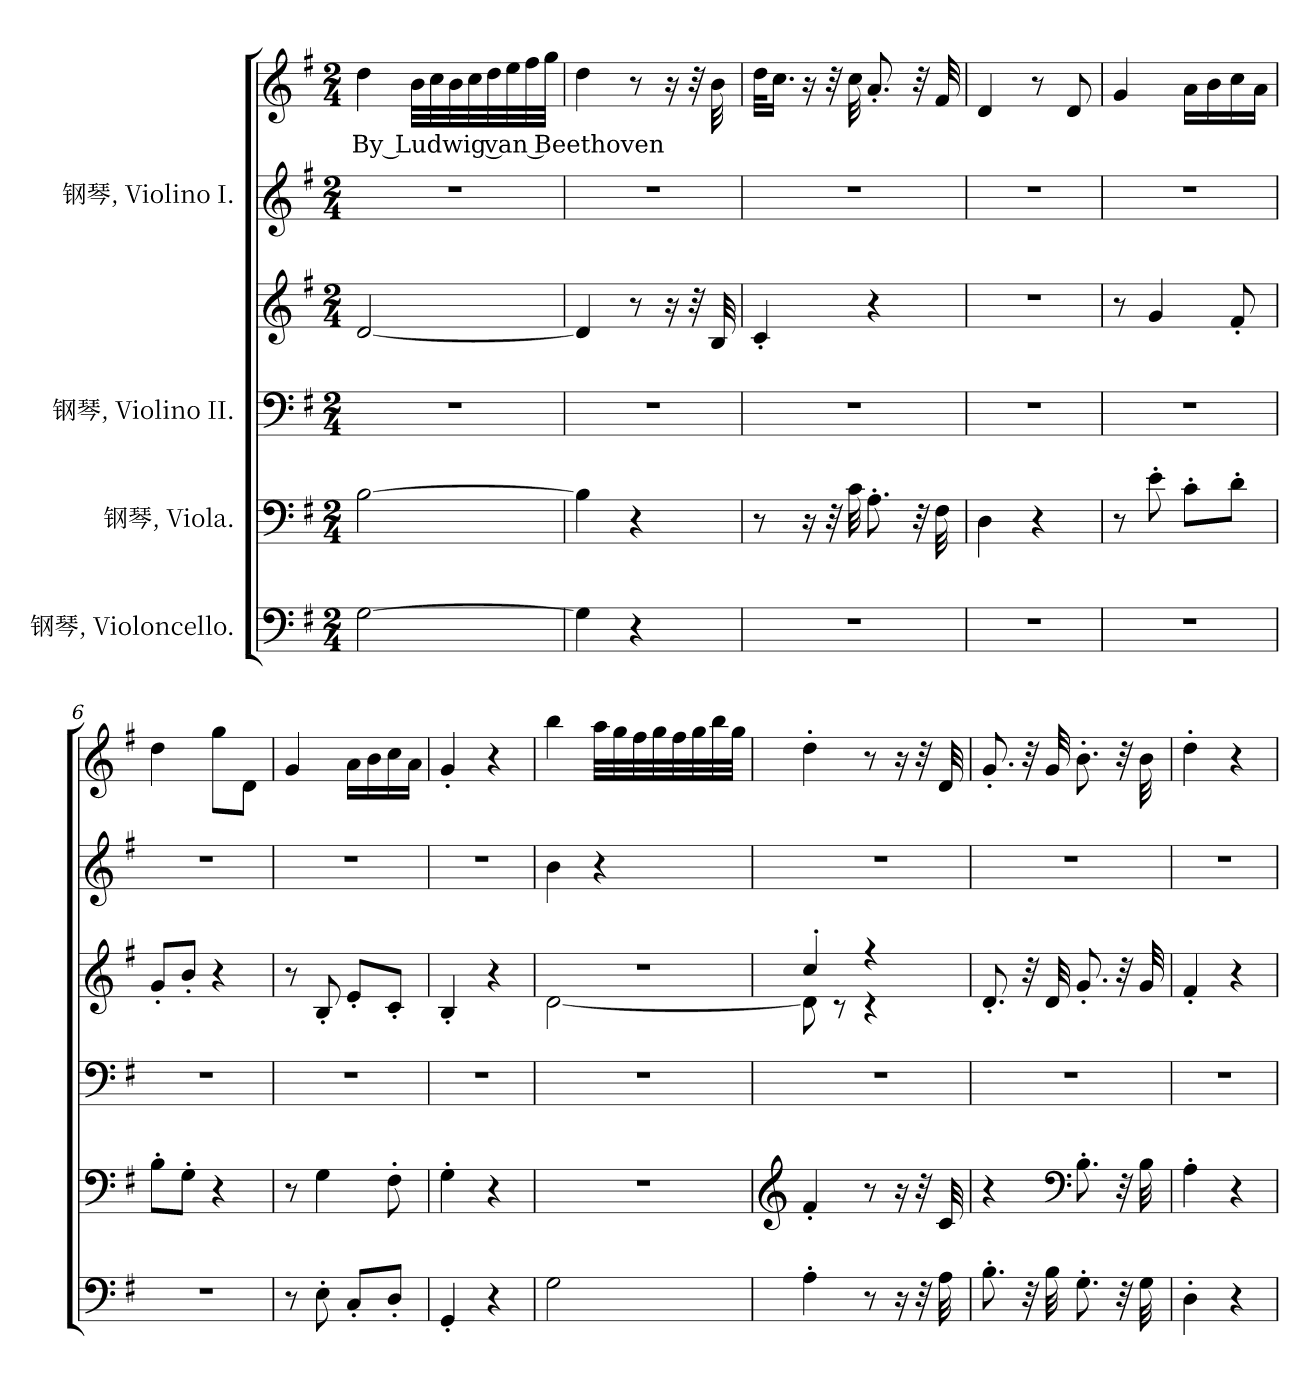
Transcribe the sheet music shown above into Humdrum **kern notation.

**kern	**kern	**kern	**kern	**kern	**kern	**text
*part4	*part3	*part2	*part2	*part1	*part1	*part1
*staff6	*staff5	*staff4	*staff3	*staff2	*staff1	*staff1
*I"钢琴, Violoncello.	*I"钢琴, Viola.	*I"钢琴, Violino II.	*	*I"钢琴, Violino I.	*	*
*clefF4	*clefF4	*clefF4	*clefG2	*clefG2	*clefG2	*
*k[f#]	*k[f#]	*k[f#]	*k[f#]	*k[f#]	*k[f#]	*
*M2/4	*M2/4	*M2/4	*M2/4	*M2/4	*M2/4	*
*MM102	*MM102	*MM102	*MM102	*MM102	*MM102	*
=1	=1	=1	=1	=1	=1	=1
[2G\	[2B\	2r	[2d/	2r	4dd\	By Ludwig van Beethoven
.	.	.	.	.	32b\LLL	.
.	.	.	.	.	32cc\	.
.	.	.	.	.	32b\	.
.	.	.	.	.	32cc\	.
.	.	.	.	.	32dd\	.
.	.	.	.	.	32ee\	.
.	.	.	.	.	32ff#\	.
.	.	.	.	.	32gg\JJJ	.
=2	=2	=2	=2	=2	=2	=2
4G\]	4B\]	2r	4d/]	2r	4dd\	.
4r	4r	.	8r	.	8r	.
.	.	.	16r	.	16r	.
.	.	.	32r	.	32r	.
.	.	.	32B/	.	32b\	.
!!LO:LB:g=z
=3	=3	=3	=3	=3	=3	=3
2r	8r	2r	4c'/	2r	32dd\KLL	.
.	.	.	.	.	16.cc\JJ	.
.	16r	.	.	.	16r	.
.	32r	.	.	.	32r	.
.	32c\	.	.	.	32cc\	.
.	8.A'\	.	4r	.	8.a'/	.
.	32r	.	.	.	32r	.
.	32F#\	.	.	.	32f#/	.
=4	=4	=4	=4	=4	=4	=4
2r	4D\	2r	2r	2r	4d/	.
.	4r	.	.	.	8r	.
.	.	.	.	.	8d/	.
=5	=5	=5	=5	=5	=5	=5
2r	8r	2r	8r	2r	4g/	.
.	8e'\	.	4g/	.	.	.
.	8c'\L	.	.	.	16a\LL	.
.	.	.	.	.	16b\	.
.	8d'\J	.	8f#'/	.	16cc\	.
.	.	.	.	.	16a\JJ	.
=6	=6	=6	=6	=6	=6	=6
2r	8B'\L	2r	8g'/L	2r	4dd\	.
.	8G'\J	.	8b'/J	.	.	.
.	4r	.	4r	.	8gg\L	.
.	.	.	.	.	8d\J	.
=7	=7	=7	=7	=7	=7	=7
8r	8r	2r	8r	2r	4g/	.
8E'\	4G\	.	8B'/	.	.	.
8C'/L	.	.	8e'/L	.	16a\LL	.
.	.	.	.	.	16b\	.
8D'/J	8F#'\	.	8c'/J	.	16cc\	.
.	.	.	.	.	16a\JJ	.
=8	=8	=8	=8	=8	=8	=8
4GG'/	4G'\	2r	4B'/	2r	4g'/	.
4r	4r	.	4r	.	4r	.
!!LO:PB:g=z
=9	=9	=9	=9	=9	=9	=9
*	*	*	*^	*	*	*
2G\	2r	2r	2r	[2d\	4b\	4bb\	.
.	.	.	.	.	4r	32aa\LLL	.
.	.	.	.	.	.	32gg\	.
.	.	.	.	.	.	32ff#\	.
.	.	.	.	.	.	32gg\	.
.	.	.	.	.	.	32ff#\	.
.	.	.	.	.	.	32gg\	.
.	.	.	.	.	.	32bb\	.
.	.	.	.	.	.	32gg\JJJ	.
=10	=10	=10	=10	=10	=10	=10	=10
*	*clefG2	*	*	*	*	*	*
4A'\	4f#'/	2r	4cc'/	8d\]	2r	4dd'\	.
.	.	.	.	8r	.	.	.
8r	8r	.	4r	4r	.	8r	.
16r	16r	.	.	.	.	16r	.
32r	32r	.	.	.	.	32r	.
32A\	32c/	.	.	.	.	32d/	.
*	*	*	*v	*v	*	*	*
=11	=11	=11	=11	=11	=11	=11
8.B'\	4r	2r	8.d'/	2r	8.g'/	.
32r	.	.	32r	.	32r	.
32B\	.	.	32d/	.	32g/	.
*	*clefF4	*	*	*	*	*
8.G'\	8.B'\	.	8.g'/	.	8.b'\	.
32r	32r	.	32r	.	32r	.
32G\	32B\	.	32g/	.	32b\	.
=12	=12	=12	=12	=12	=12	=12
4D'\	4A'\	2r	4f#'/	2r	4dd'\	.
4r	4r	.	4r	.	4r	.
=	=	=	=	=	=	=
*-	*-	*-	*-	*-	*-	*-
